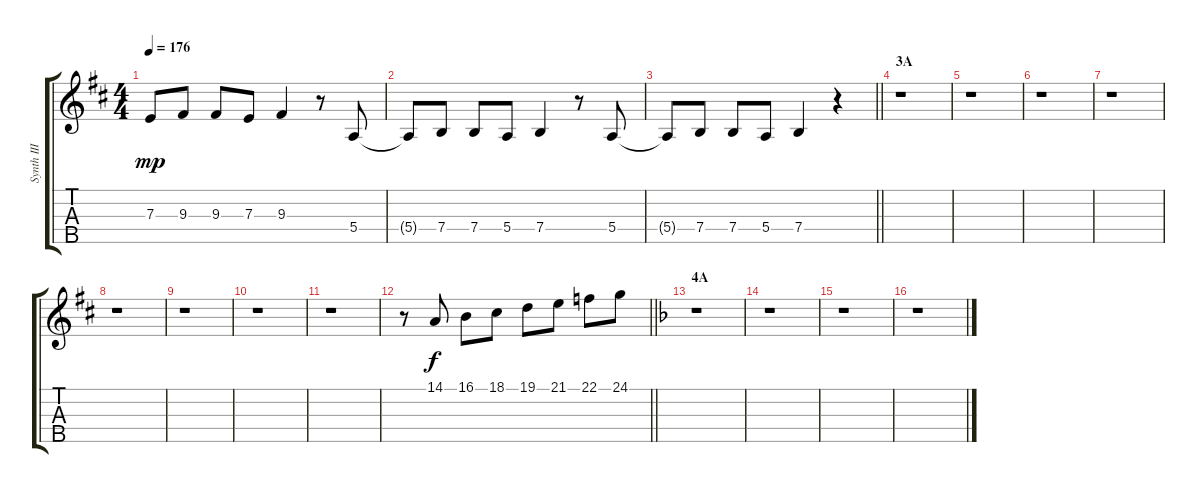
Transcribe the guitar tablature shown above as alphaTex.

\track ("Synth III" "Synth III") {instrument lead2sawtooth}
\staff {score tabs}
\tuning (G3 D3 A2 E2 B1) {hide}
\ts (4 4)
\tempo 176
\clef g2
\ks d
7.3{t}.8{ot 8vb dy mp} 9.3.8{ot 8vb} 9.3.8{ot 8vb} 7.3.8{ot 8vb} 9.3.4{ot 8vb} r.8{ot 8vb} 5.4.8{ot 8vb} |
5.4{t}.8{ot 8vb} 7.4.8{ot 8vb} 7.4.8{ot 8vb} 5.4.8{ot 8vb} 7.4.4{ot 8vb} r.8{ot 8vb} 5.4.8{ot 8vb} |
\barLineRight lightlight
5.4{t}.8{ot 8vb} 7.4.8{ot 8vb} 7.4.8{ot 8vb} 5.4.8{ot 8vb} 7.4.4{ot 8vb} r.4 |
\section ("" "3A")
r.1 |
r.1 |
r.1 |
r.1 |
r.1 |
r.1 |
r.1 |
r.1 |
\barLineRight lightlight
r.8 14.1.8{dy f} 16.1.8 18.1.8 19.1.8 21.1.8 22.1.8 24.1.8 |
\section ("" "4A")
\ks f
r.1 |
r.1 |
r.1 |
r.1
